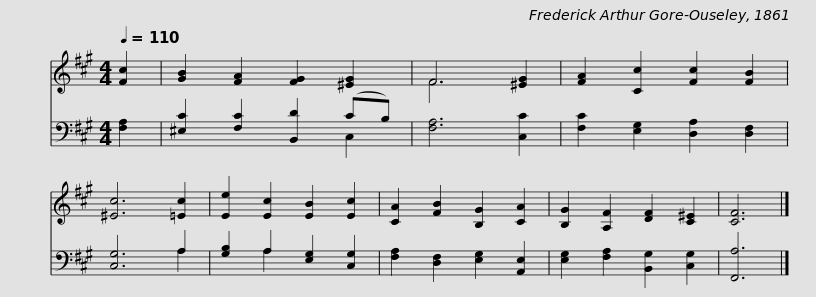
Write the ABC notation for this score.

X:1
%%score ( 1 2 ) ( 3 4 )
L:1/8
Q:1/4=110
M:4/4
I:linebreak $
K:A
V:1 treble
V:2 treble
V:3 bass
V:4 bass
V:1
 [Fc]2 | [GB]2 [FA]2 [FG]2 [^EG]2 | F6 [^EG]2 | [FA]2 [Cc]2 [Fc]2 [FB]2 | [^Ec]6 [=Ec]2 | %5
 [Ee]2 [Ec]2 [EB]2 [Ec]2 | [CA]2 [FB]2 [B,G]2 [CA]2 | [B,G]2 [A,F]2 [DF]2 [C^E]2 | [CF]6 |] %9
V:2
 x2 | x8 | F6 x2 | x8 | x8 | %5
 x8 | x8 | x8 | x6 |] %9
V:3
 [F,A,]2 | [^E,C]2 [F,C]2 [B,,D]2 (CB,) | [F,A,]6 [C,C]2 | [F,C]2 [E,G,]2 [D,A,]2 [D,F,]2 | [C,G,]6 A,2 | %5
 [G,B,]2 A,2 [E,G,]2 [C,G,]2 | [F,A,]2 [D,F,]2 [E,G,]2 [A,,E,]2 | [E,G,]2 [F,A,]2 [B,,G,]2 [C,G,]2 | [F,,A,]6 |] %9
V:4
 x2 | x6 C,2 | x8 | x8 | x6 A,2 | %5
 x2 A,2 x4 | x8 | x8 | x6 |] %9
